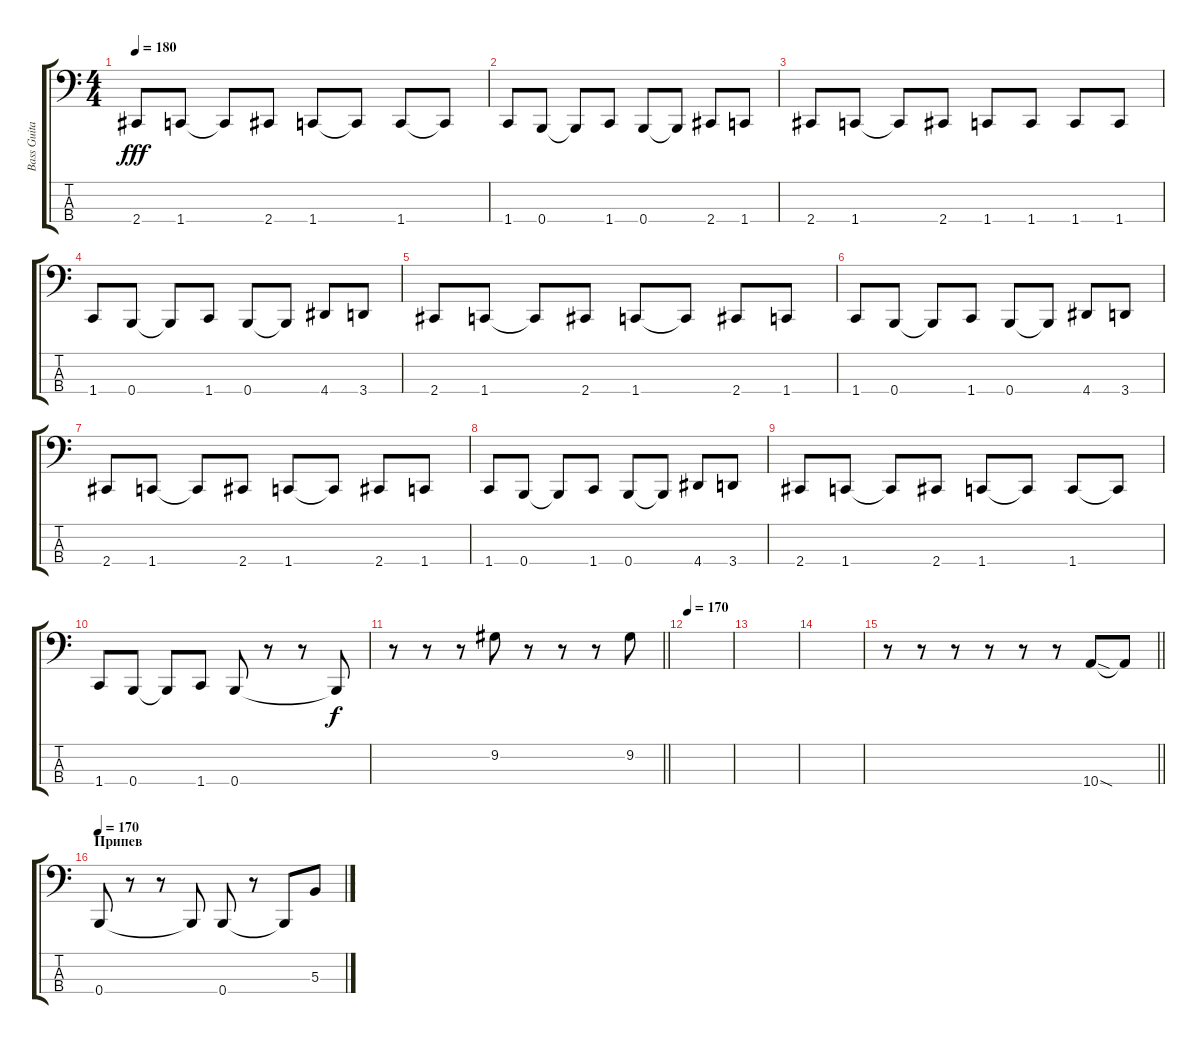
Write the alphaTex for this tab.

\track ("Bass Guitar" "Bass Guita") {instrument electricbassfinger}
\staff {score tabs}
\tuning (E2 B1 Gb1 B0) {hide}
\ts (4 4)
\tempo 180
\clef f4
\ks c
2.4.8{dy fff} 1.4.8 1.4{t}.8 2.4.8 1.4.8 1.4{t}.8 1.4.8 1.4{t}.8 |
1.4.8 0.4.8 0.4{t}.8 1.4.8 0.4.8 0.4{t}.8 2.4.8 1.4.8 |
2.4.8 1.4.8 1.4{t}.8 2.4.8 1.4.8 1.4.8 1.4.8 1.4.8 |
1.4.8 0.4.8 0.4{t}.8 1.4.8 0.4.8 0.4{t}.8 4.4.8 3.4.8 |
2.4.8 1.4.8 1.4{t}.8 2.4.8 1.4.8 1.4{t}.8 2.4.8 1.4.8 |
1.4.8 0.4.8 0.4{t}.8 1.4.8 0.4.8 0.4{t}.8 4.4.8 3.4.8 |
2.4.8 1.4.8 1.4{t}.8 2.4.8 1.4.8 1.4{t}.8 2.4.8 1.4.8 |
1.4.8 0.4.8 0.4{t}.8 1.4.8 0.4.8 0.4{t}.8 4.4.8 3.4.8 |
2.4.8 1.4.8 1.4{t}.8 2.4.8 1.4.8 1.4{t}.8 1.4.8 1.4{t}.8 |
1.4.8 0.4.8 0.4{t}.8 1.4.8 0.4.8 r.8 r.8 0.4{t}.8{dy f} |
\barLineRight lightlight
r.8{instrument slapbass1} r.8 r.8 9.2.8 r.8 r.8 r.8 9.2.8 |
\section ("" "")
\tempo 170
|
|
|
\barLineRight lightlight
r.8{instrument electricbassfinger} r.8 r.8 r.8 r.8 r.8 10.4{sod}.8 10.4{t}.8 |
\section ("" "Припев")
\tempo 170
0.4.8 r.8 r.8 0.4{t}.8 0.4.8 r.8 0.4{t}.8 5.3.8
